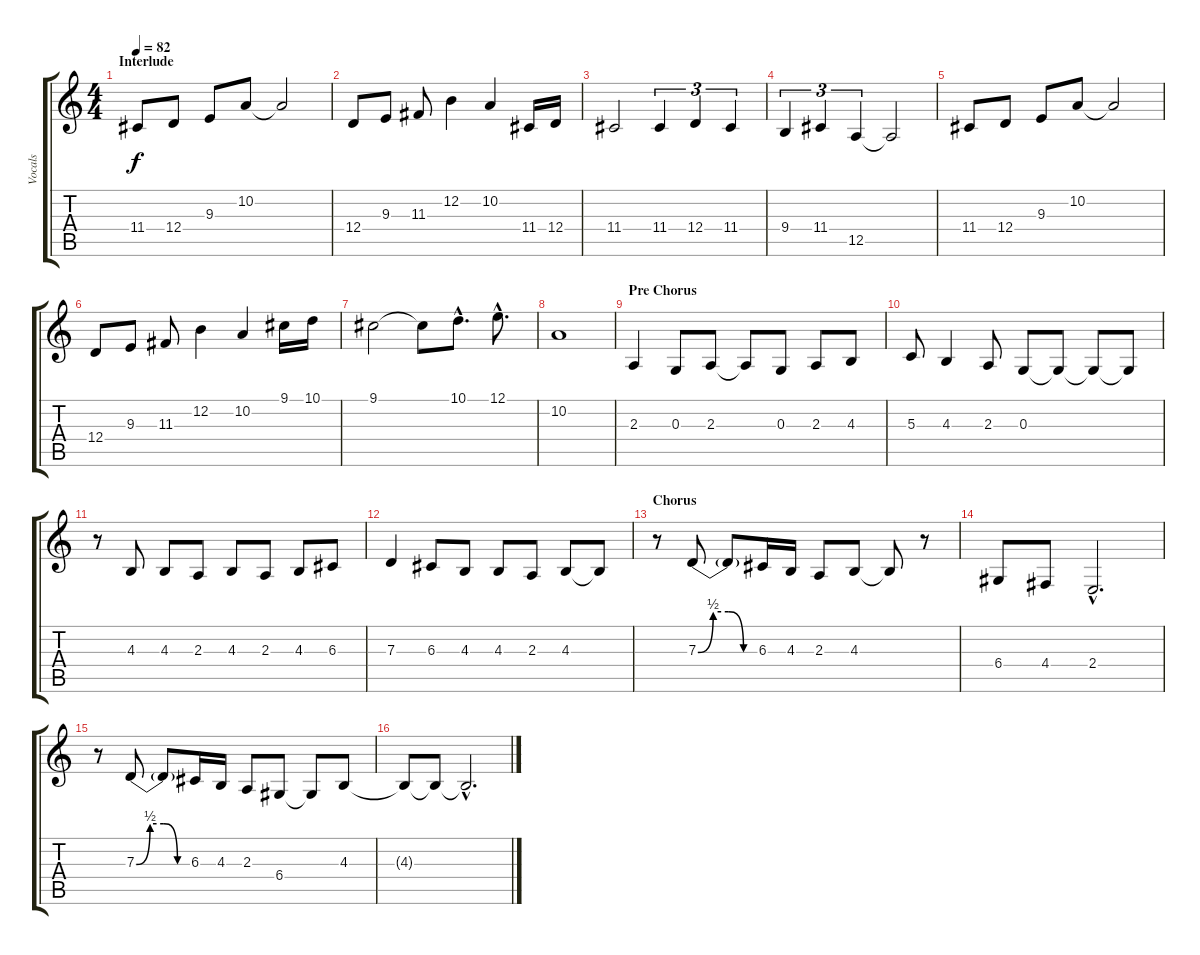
\track ("Vocals" "Vocals") {instrument oboe}
\staff {score tabs}
\tuning (E4 B3 G3 D3 A2 E2) {hide}
\ts (4 4)
\section ("" "Interlude")
\tempo 82
\clef g2
\ks c
11.4.8{dy f volume 16 instrument synthstrings2} 12.4.8 9.3.8 10.2.8 10.2{t}.2 |
12.4.8 9.3.8 11.3.8 12.2.4 10.2.4 11.4.16 12.4.16 |
11.4.2 11.4.4{tu (3 2)} 12.4.4{tu (3 2)} 11.4.4{tu (3 2)} |
9.4.4{tu (3 2)} 11.4.4{tu (3 2)} 12.5.4{tu (3 2)} 12.5{t}.2 |
11.4.8 12.4.8 9.3.8 10.2.8 10.2{t}.2 |
12.4.8 9.3.8 11.3.8 12.2.4 10.2.4 9.1.16 10.1.16 |
9.1.2 9.1{t}.8 10.1{hac}.8{d} 12.1{hac}.8{d} |
10.2.1 |
\section ("" "Pre Chorus")
2.3.4{volume 11 instrument oboe} 0.3.8 2.3.8 2.3{t}.8 0.3.8 2.3.8 4.3.8 |
5.3.8 4.3.4 2.3.8 0.3.8 0.3{t}.8 0.3{t}.8 0.3{t}.8 |
r.8 4.3.8 4.3.8 2.3.8 4.3.8 2.3.8 4.3.8 6.3.8 |
7.3.4 6.3.8 4.3.8 4.3.8 2.3.8 4.3.8 4.3{t}.8 |
\section ("" "Chorus")
r.8 7.3{be (custom 0 0 15 2 30 2 45 0 60 0)}.8 7.3{t}.8 6.3.16 4.3.16 2.3.8 4.3.8 4.3{t}.8 r.8 |
6.4.8 4.4.8 2.4{hac}.2{d} |
r.8 7.3{be (custom 0 0 15 2 30 2 45 0 60 0)}.8 7.3{t}.8 6.3.16 4.3.16 2.3.8 6.4.8 6.4{t}.8 4.3.8 |
4.3{t}.8 4.3{t}.8 4.3{hac t}.2{d}
